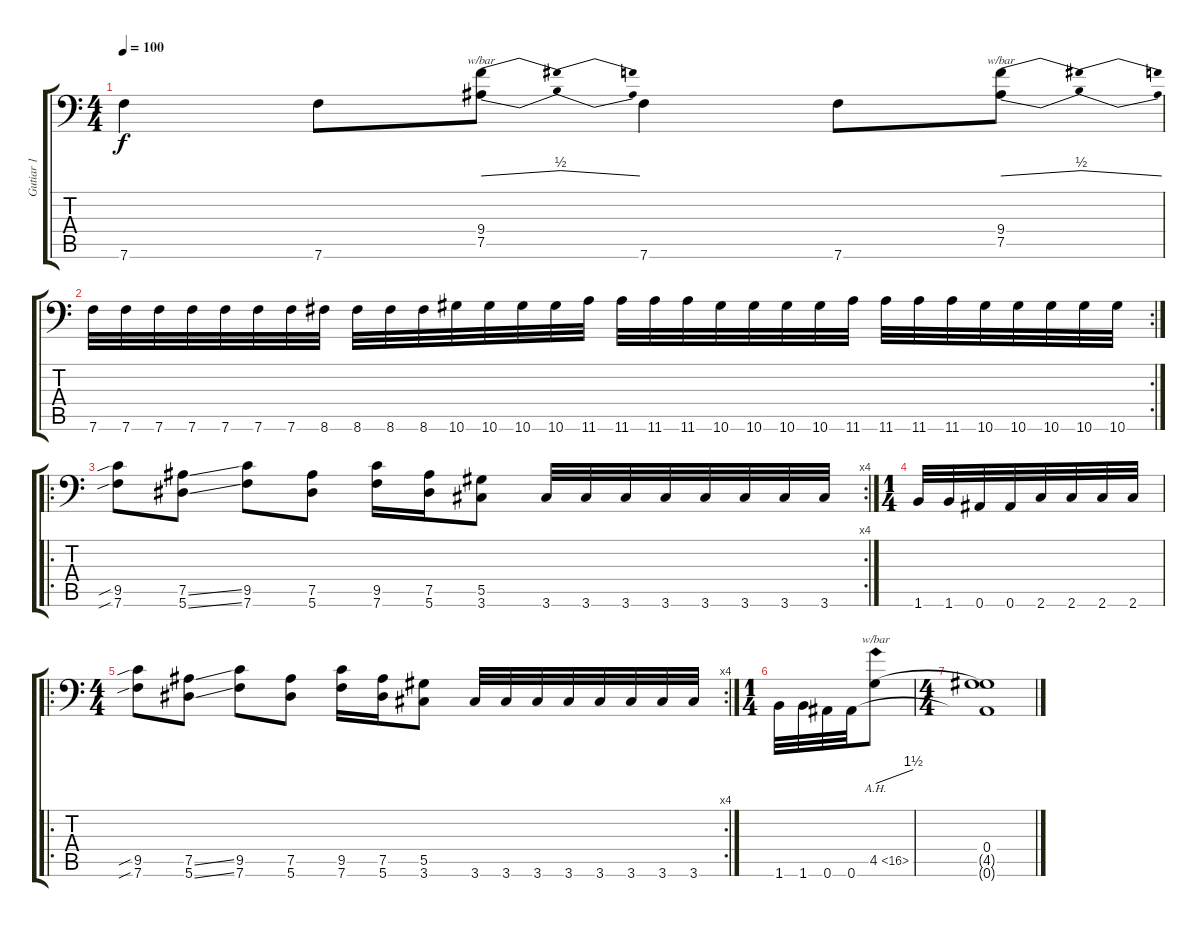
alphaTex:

\track ("Gutiar 1" "Gutiar 1") {instrument distortionguitar}
\staff {score tabs}
\tuning (Bb3 F3 Db3 Ab2 Eb2 Bb1) {hide}
\ts (4 4)
\tempo 100
\clef f4
\ks c
7.6.4{dy f} 7.6.8 (9.4 7.5).8{tbe (dip default 0 0 45 2 60 0)} 7.6.4 7.6.8 (9.4 7.5).8{tbe (dip default 0 0 45 2 60 0)} |
\rc 2
7.6.32 7.6.32 7.6.32 7.6.32 7.6.32 7.6.32 7.6.32 8.6.32 8.6.32 8.6.32 8.6.32 10.6.32 10.6.32 10.6.32 10.6.32 11.6.32 11.6.32 11.6.32 11.6.32 10.6.32 10.6.32 10.6.32 10.6.32 11.6.32 11.6.32 11.6.32 11.6.32 10.6.32 10.6.32 10.6.32 10.6.32 10.6.32 |
\ro
\rc 4
(9.5{sib} 7.6{sib}).8 (7.5{ss} 5.6{ss}).8 (9.5 7.6).8 (7.5 5.6).8 (9.5 7.6).16 (7.5 5.6).16 (5.5 3.6).8 3.6.32 3.6.32 3.6.32 3.6.32 3.6.32 3.6.32 3.6.32 3.6.32 |
\ts (1 4)
1.6.32 1.6.32 0.6.32 0.6.32 2.6.32 2.6.32 2.6.32 2.6.32 |
\ro
\rc 4
\ts (4 4)
(9.5{sib} 7.6{sib}).8 (7.5{ss} 5.6{ss}).8 (9.5 7.6).8 (7.5 5.6).8 (9.5 7.6).16 (7.5 5.6).16 (5.5 3.6).8 3.6.32 3.6.32 3.6.32 3.6.32 3.6.32 3.6.32 3.6.32 3.6.32 |
\ts (1 4)
1.6.32 1.6.32 0.6.32 0.6.32 4.5{ah 12}.8{tbe (dive default 0 0 60 6)} |
\ts (4 4)
(0.4 4.5{t} 0.6{t}).1
